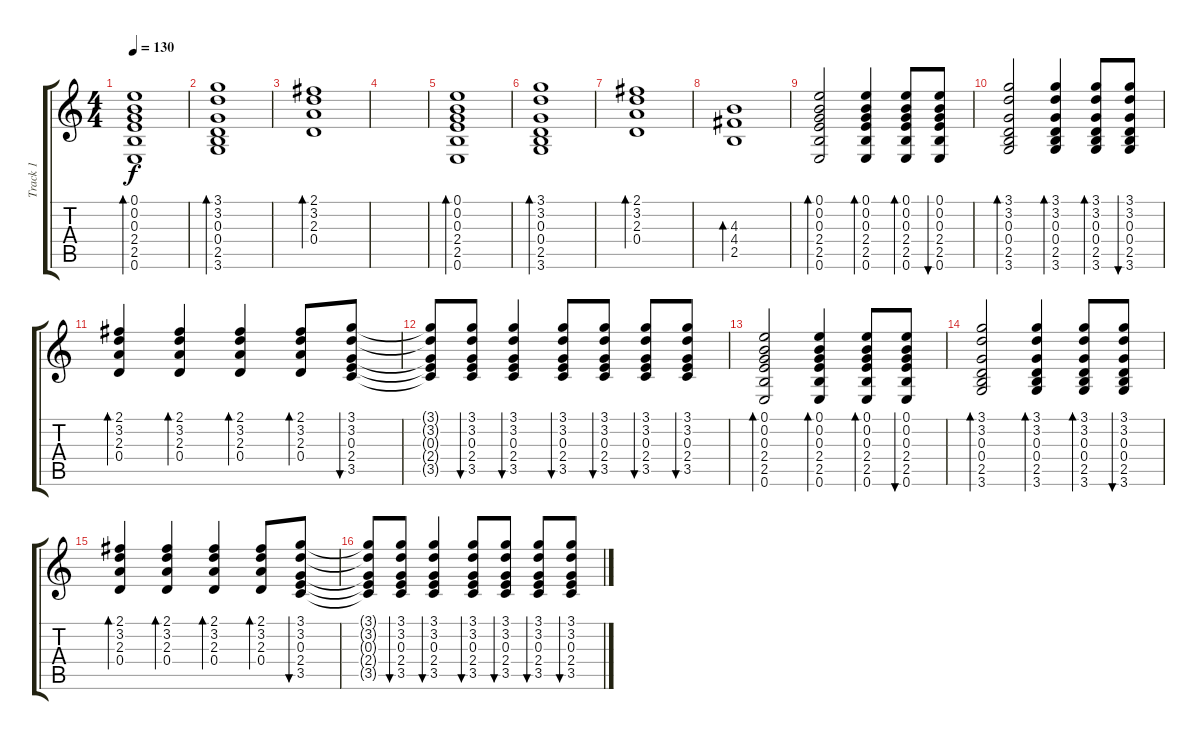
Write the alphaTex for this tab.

\track ("Track 1" "Track 1") {instrument acousticguitarsteel}
\staff {score tabs}
\tuning (E4 B3 G3 D3 A2 E2) {hide}
\ts (4 4)
\tempo 130
\clef g2
\ks c
(0.1 0.2 0.3 2.4 2.5 0.6).1{bd 480 dy f} |
(3.1 3.2 0.3 0.4 2.5 3.6).1{bd 480} |
(2.1 3.2 2.3 0.4).1{bd 480} |
|
(0.1 0.2 0.3 2.4 2.5 0.6).1{bd 480} |
(3.1 3.2 0.3 0.4 2.5 3.6).1{bd 480} |
(2.1 3.2 2.3 0.4).1{bd 480} |
(4.3 4.4 2.5).1{bd 480} |
(0.1 0.2 0.3 2.4 2.5 0.6).2{bd 480} (0.1 0.2 0.3 2.4 2.5 0.6).4{bd 120} (0.1 0.2 0.3 2.4 2.5 0.6).8{bd 120} (0.1 0.2 0.3 2.4 2.5 0.6).8{bu 120} |
(3.1 3.2 0.3 0.4 2.5 3.6).2{bd 480} (3.1 3.2 0.3 0.4 2.5 3.6).4{bd 120} (3.1 3.2 0.3 0.4 2.5 3.6).8{bd 120} (3.1 3.2 0.3 0.4 2.5 3.6).8{bu 120} |
(2.1 3.2 2.3 0.4).4{bd 120} (2.1 3.2 2.3 0.4).4{bd 120} (2.1 3.2 2.3 0.4).4{bd 120} (2.1 3.2 2.3 0.4).8{bd 120} (3.1 3.2 0.3 2.4 3.5).8{bu 120} |
(3.1{t} 3.2{t} 0.3{t} 2.4{t} 3.5{t}).8 (3.1 3.2 0.3 2.4 3.5).8{bu 120} (3.1 3.2 0.3 2.4 3.5).4{bu 120} (3.1 3.2 0.3 2.4 3.5).8{bu 120} (3.1 3.2 0.3 2.4 3.5).8{bu 120} (3.1 3.2 0.3 2.4 3.5).8{bu 120} (3.1 3.2 0.3 2.4 3.5).8{bu 120} |
(0.1 0.2 0.3 2.4 2.5 0.6).2{bd 480} (0.1 0.2 0.3 2.4 2.5 0.6).4{bd 120} (0.1 0.2 0.3 2.4 2.5 0.6).8{bd 120} (0.1 0.2 0.3 2.4 2.5 0.6).8{bu 120} |
(3.1 3.2 0.3 0.4 2.5 3.6).2{bd 480} (3.1 3.2 0.3 0.4 2.5 3.6).4{bd 120} (3.1 3.2 0.3 0.4 2.5 3.6).8{bd 120} (3.1 3.2 0.3 0.4 2.5 3.6).8{bu 120} |
(2.1 3.2 2.3 0.4).4{bd 120} (2.1 3.2 2.3 0.4).4{bd 120} (2.1 3.2 2.3 0.4).4{bd 120} (2.1 3.2 2.3 0.4).8{bd 120} (3.1 3.2 0.3 2.4 3.5).8{bu 120} |
(3.1{t} 3.2{t} 0.3{t} 2.4{t} 3.5{t}).8 (3.1 3.2 0.3 2.4 3.5).8{bu 120} (3.1 3.2 0.3 2.4 3.5).4{bu 120} (3.1 3.2 0.3 2.4 3.5).8{bu 120} (3.1 3.2 0.3 2.4 3.5).8{bu 120} (3.1 3.2 0.3 2.4 3.5).8{bu 120} (3.1 3.2 0.3 2.4 3.5).8{bu 120}
